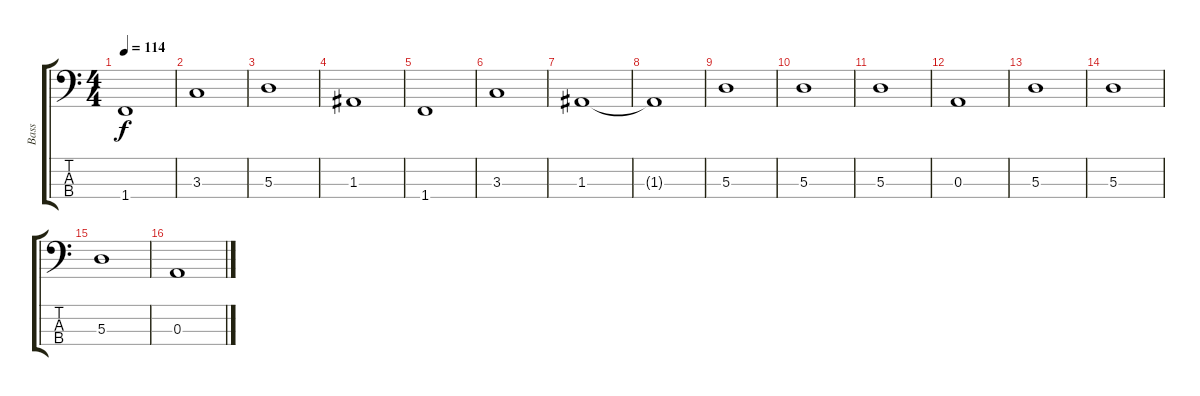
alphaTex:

\track ("Bass" "Bass") {instrument fretlessbass}
\staff {score tabs}
\tuning (G2 D2 A1 E1) {hide}
\ts (4 4)
\tempo 114
\clef f4
\ks c
1.4.1{dy f} |
3.3.1 |
5.3.1 |
1.3.1 |
1.4.1 |
3.3.1 |
1.3.1 |
1.3{t}.1 |
5.3.1 |
5.3.1 |
5.3.1 |
0.3.1 |
5.3.1 |
5.3.1 |
5.3.1 |
0.3.1
